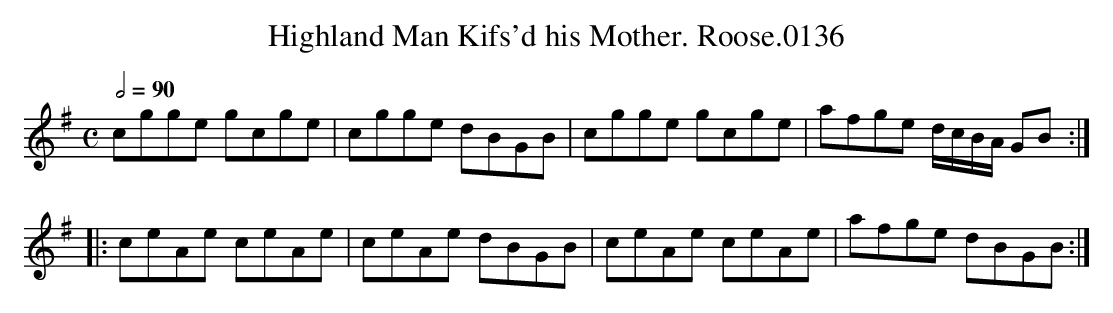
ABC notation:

X:1
T:Highland Man Kifs'd his Mother. Roose.0136
M:C
L:1/8
Q:1/2=90
K:G
cgge gcge|cgge dBGB|cgge gcge|afge d/c/B/A/ GB:|
|:ceAe ceAe|ceAe dBGB|ceAe ceAe|afge dBGB:|
